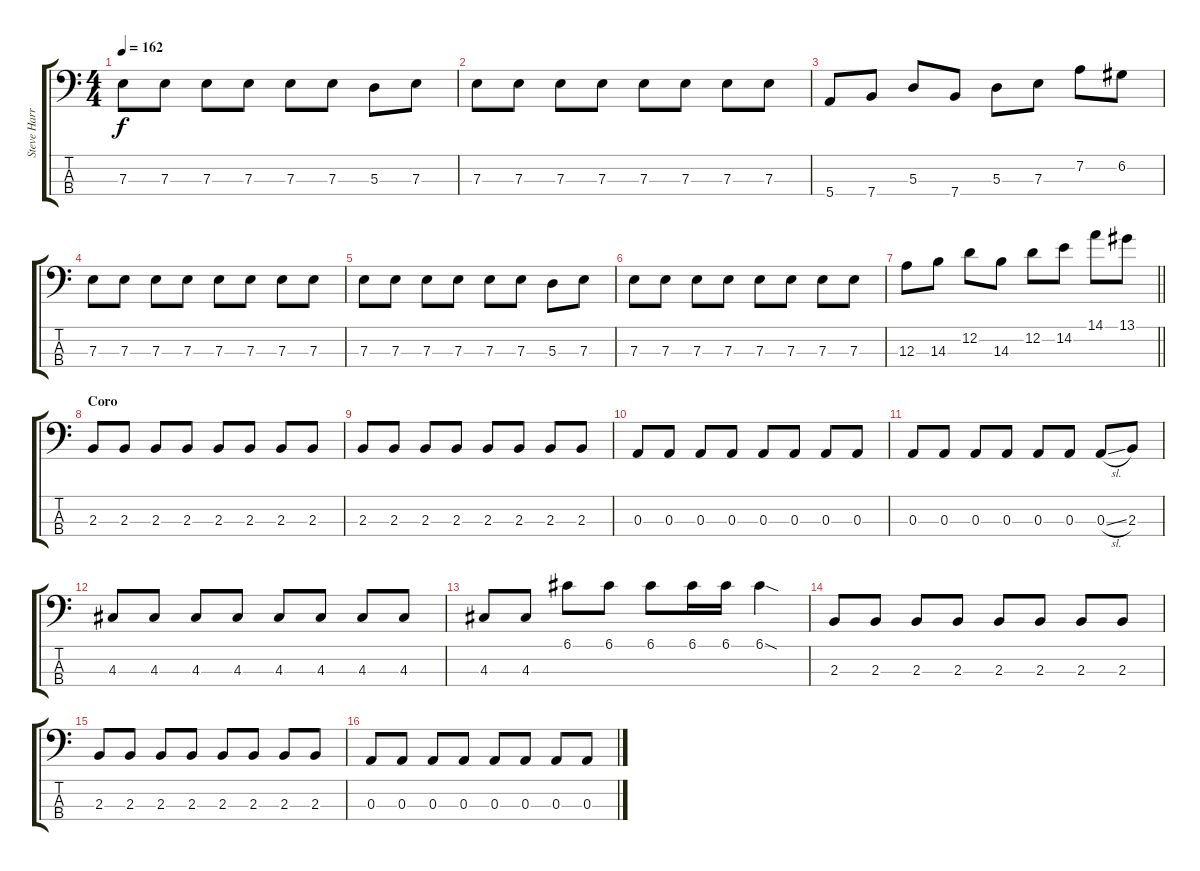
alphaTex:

\track ("Steve Harris" "Steve Harr") {instrument electricbassfinger}
\staff {score tabs}
\tuning (G2 D2 A1 E1) {hide}
\ts (4 4)
\tempo 162
\clef f4
\ks c
7.3.8{dy f} 7.3.8 7.3.8 7.3.8 7.3.8 7.3.8 5.3.8 7.3.8 |
7.3.8 7.3.8 7.3.8 7.3.8 7.3.8 7.3.8 7.3.8 7.3.8 |
5.4.8 7.4.8 5.3.8 7.4.8 5.3.8 7.3.8 7.2.8 6.2.8 |
7.3.8 7.3.8 7.3.8 7.3.8 7.3.8 7.3.8 7.3.8 7.3.8 |
7.3.8 7.3.8 7.3.8 7.3.8 7.3.8 7.3.8 5.3.8 7.3.8 |
7.3.8 7.3.8 7.3.8 7.3.8 7.3.8 7.3.8 7.3.8 7.3.8 |
\barLineRight lightlight
12.3.8 14.3.8 12.2.8 14.3.8 12.2.8 14.2.8 14.1.8 13.1.8 |
\section ("" "Coro")
2.3.8 2.3.8 2.3.8 2.3.8 2.3.8 2.3.8 2.3.8 2.3.8 |
2.3.8 2.3.8 2.3.8 2.3.8 2.3.8 2.3.8 2.3.8 2.3.8 |
0.3.8 0.3.8 0.3.8 0.3.8 0.3.8 0.3.8 0.3.8 0.3.8 |
0.3.8 0.3.8 0.3.8 0.3.8 0.3.8 0.3.8 0.3{sl}.8 2.3.8 |
4.3.8 4.3.8 4.3.8 4.3.8 4.3.8 4.3.8 4.3.8 4.3.8 |
4.3.8 4.3.8 6.1.8 6.1.8 6.1.8 6.1.16 6.1.16 6.1{sod}.4 |
2.3.8 2.3.8 2.3.8 2.3.8 2.3.8 2.3.8 2.3.8 2.3.8 |
2.3.8 2.3.8 2.3.8 2.3.8 2.3.8 2.3.8 2.3.8 2.3.8 |
0.3.8 0.3.8 0.3.8 0.3.8 0.3.8 0.3.8 0.3.8 0.3.8
